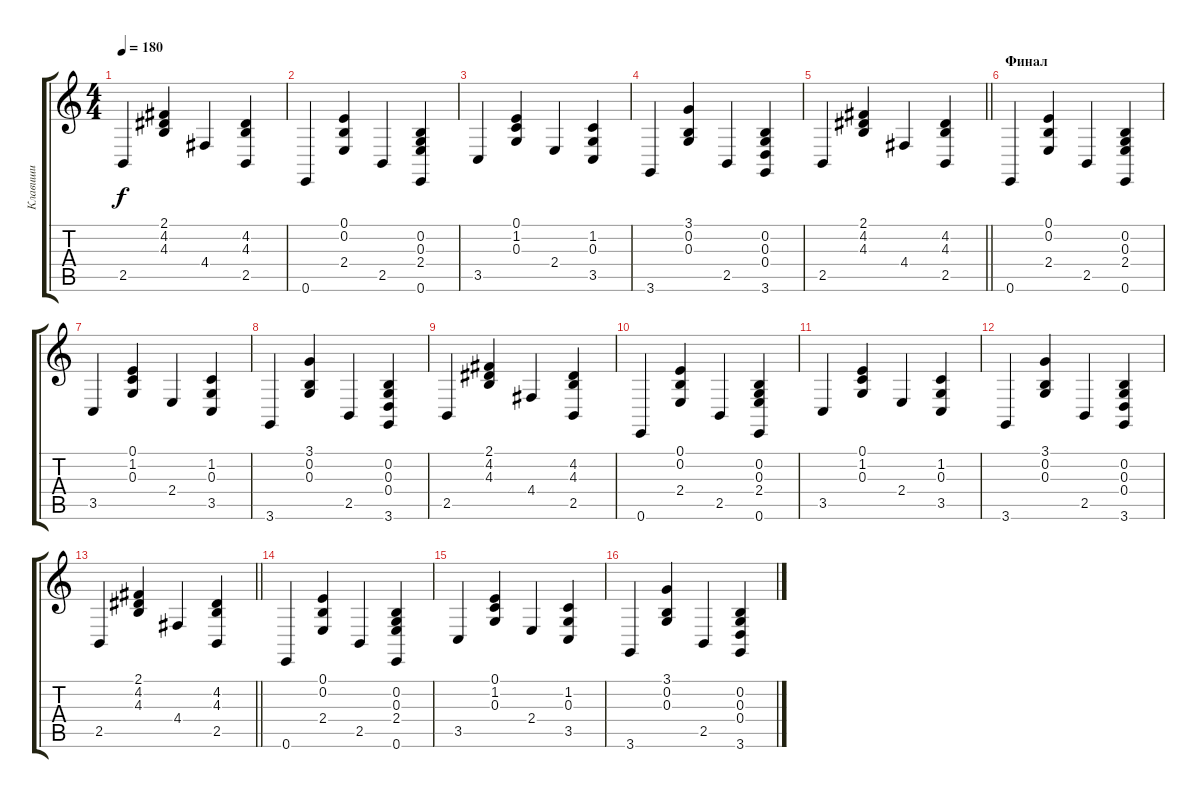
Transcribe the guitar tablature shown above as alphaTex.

\track ("Клавиши" "Клавиши") {instrument accordion}
\staff {score tabs}
\tuning (E4 B3 G3 D3 A2 E2) {hide}
\ts (4 4)
\tempo 180
\clef g2
\ks c
2.5.4{dy f} (2.1 4.2 4.3).4 4.4.4 (4.2 4.3 2.5).4 |
0.6.4 (0.1 0.2 2.4).4 2.5.4 (0.2 0.3 2.4 0.6).4 |
3.5.4 (0.1 1.2 0.3).4 2.4.4 (1.2 0.3 3.5).4 |
3.6.4 (3.1 0.2 0.3).4 2.5.4 (0.2 0.3 0.4 3.6).4 |
\barLineRight lightlight
2.5.4 (2.1 4.2 4.3).4 4.4.4 (4.2 4.3 2.5).4 |
\section ("" "Финал")
0.6.4 (0.1 0.2 2.4).4 2.5.4 (0.2 0.3 2.4 0.6).4 |
3.5.4 (0.1 1.2 0.3).4 2.4.4 (1.2 0.3 3.5).4 |
3.6.4 (3.1 0.2 0.3).4 2.5.4 (0.2 0.3 0.4 3.6).4 |
2.5.4 (2.1 4.2 4.3).4 4.4.4 (4.2 4.3 2.5).4 |
0.6.4 (0.1 0.2 2.4).4 2.5.4 (0.2 0.3 2.4 0.6).4 |
3.5.4 (0.1 1.2 0.3).4 2.4.4 (1.2 0.3 3.5).4 |
3.6.4 (3.1 0.2 0.3).4 2.5.4 (0.2 0.3 0.4 3.6).4 |
\barLineRight lightlight
2.5.4 (2.1 4.2 4.3).4 4.4.4 (4.2 4.3 2.5).4 |
0.6.4 (0.1 0.2 2.4).4 2.5.4 (0.2 0.3 2.4 0.6).4 |
3.5.4 (0.1 1.2 0.3).4 2.4.4 (1.2 0.3 3.5).4 |
3.6.4 (3.1 0.2 0.3).4 2.5.4 (0.2 0.3 0.4 3.6).4
